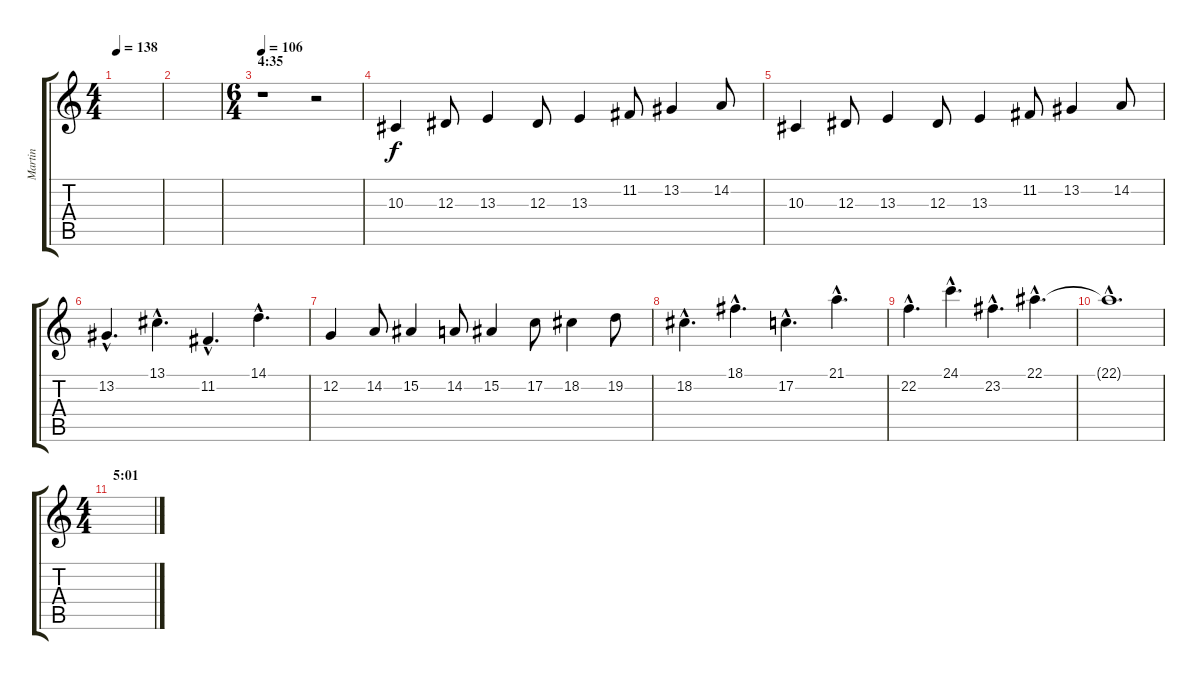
\track ("Martin" "Martin") {instrument stringensemble1}
\staff {score tabs}
\tuning (C4 G3 Eb3 Bb2 F2 C2) {hide}
\ts (4 4)
\tempo 138
\clef g2
\ks c
|
|
\ts (6 4)
\section ("" "4:35")
\tempo 106
r.1 r.2 |
10.3.4 12.3.8 13.3.4 12.3.8 13.3.4 11.2.8 13.2.4 14.2.8 |
10.3.4 12.3.8 13.3.4 12.3.8 13.3.4 11.2.8 13.2.4 14.2.8 |
13.2{hac}.4{d} 13.1{hac}.4{d} 11.2{hac}.4{d} 14.1{hac}.4{d} |
12.2.4 14.2.8 15.2.4 14.2.8 15.2.4 17.2.8 18.2.4 19.2.8 |
18.2{hac}.4{d} 18.1{hac}.4{d} 17.2{hac}.4{d} 21.1{hac}.4{d} |
22.2{hac}.4{d} 24.1{hac}.4{d} 23.2{hac}.4{d} 22.1{hac}.4{d} |
22.1{hac t}.1{d} |
\ts (4 4)
\section ("" "5:01")
